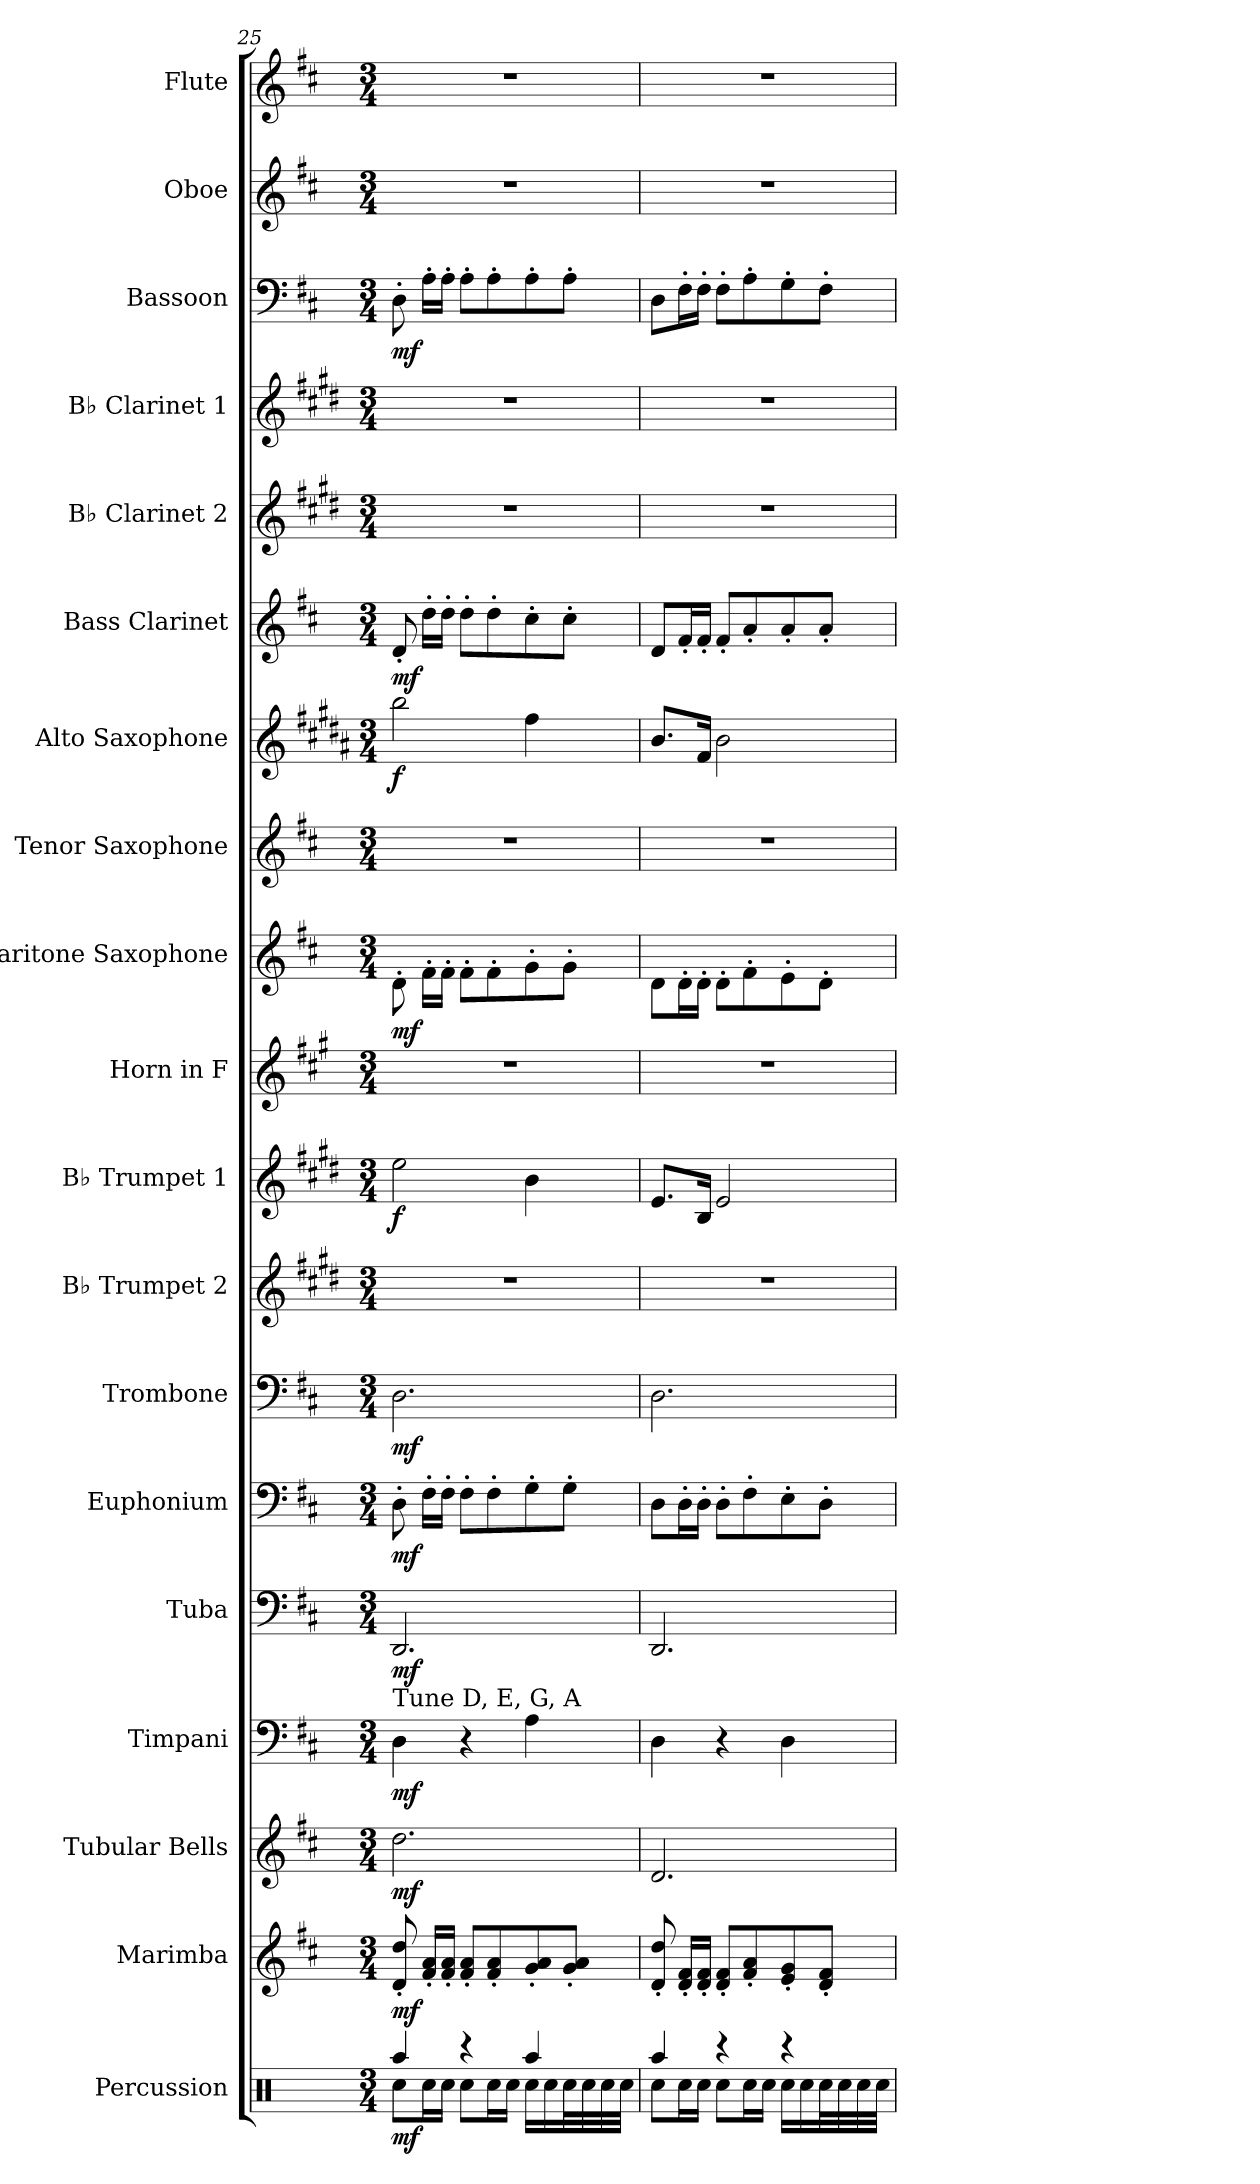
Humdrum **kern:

**kern	**dynam	**kern	**dynam	**kern	**dynam	**kern	**dynam	**kern	**dynam	**kern	**dynam	**kern	**dynam	**kern	**kern	**dynam	**kern	**kern	**dynam	**kern	**kern	**dynam	**kern	**dynam	**kern	**kern	**kern	**dynam	**kern	**kern
*part19	*part19	*part18	*part18	*part17	*part17	*part16	*part16	*part15	*part15	*part14	*part14	*part13	*part13	*part12	*part11	*part11	*part10	*part9	*part9	*part8	*part7	*part7	*part6	*part6	*part5	*part4	*part3	*part3	*part2	*part1
*staff19	*staff19	*staff18	*staff18	*staff17	*staff17	*staff16	*staff16	*staff15	*staff15	*staff14	*staff14	*staff13	*staff13	*staff12	*staff11	*staff11	*staff10	*staff9	*staff9	*staff8	*staff7	*staff7	*staff6	*staff6	*staff5	*staff4	*staff3	*staff3	*staff2	*staff1
*I"Percussion	*	*I"Marimba	*	*I"Tubular Bells	*	*I"Timpani	*	*I"Tuba	*	*I"Euphonium	*	*I"Trombone	*	*I"B♭ Trumpet 2	*I"B♭ Trumpet 1	*	*I"Horn in F	*I"Baritone Saxophone	*	*I"Tenor Saxophone	*I"Alto Saxophone	*	*I"Bass Clarinet	*	*I"B♭ Clarinet 2	*I"B♭ Clarinet 1	*I"Bassoon	*	*I"Oboe	*I"Flute
*I'Perc.	*	*I'Mrm.	*	*I'T.B.	*	*I'Timp.	*	*I'Tba.	*	*I'Euph.	*	*I'Tbn.	*	*I'B♭ Tpt. 2	*I'B♭ Tpt. 1	*	*	*I'Bar. Sax.	*	*I'T. Sax.	*I'A. Sax.	*	*I'B. Cl.	*	*I'B♭ Cl. 2	*I'B♭ Cl. 1	*I'Bsn.	*	*I'Ob.	*I'Fl.
!!LO:PB:g=z
*clefX	*	*clefG2	*	*clefG2	*	*clefF4	*	*clefF4	*	*clefF4	*	*clefF4	*	*clefG2	*clefG2	*	*clefG2	*clefG2	*	*clefG2	*clefG2	*	*clefG2	*	*clefG2	*clefG2	*clefF4	*	*clefG2	*clefG2
*	*	*	*	*	*	*	*	*	*	*	*	*	*	*ITrd1c2	*ITrd1c2	*	*ITrd4c7	*ITrd12c21	*	*ITrd8c14	*ITrd5c9	*	*ITrd8c14	*	*ITrd1c2	*ITrd1c2	*	*	*	*
*k[]	*	*k[f#c#]	*	*k[f#c#]	*	*k[f#c#]	*	*k[f#c#]	*	*k[f#c#]	*	*k[f#c#]	*	*k[f#c#]	*k[f#c#]	*	*k[f#c#]	*k[f#c#]	*	*k[f#c#]	*k[f#c#]	*	*k[f#c#]	*	*k[f#c#]	*k[f#c#]	*k[f#c#]	*	*k[f#c#]	*k[f#c#]
*M3/4	*	*M3/4	*	*M3/4	*	*M3/4	*	*M3/4	*	*M3/4	*	*M3/4	*	*M3/4	*M3/4	*	*M3/4	*M3/4	*	*M3/4	*M3/4	*	*M3/4	*	*M3/4	*M3/4	*M3/4	*	*M3/4	*M3/4
=25	=25	=25	=25	=25	=25	=25	=25	=25	=25	=25	=25	=25	=25	=25	=25	=25	=25	=25	=25	=25	=25	=25	=25	=25	=25	=25	=25	=25	=25	=25
*^	*	*	*	*	*	*	*	*	*	*	*	*	*	*	*	*	*	*	*	*	*	*	*	*	*	*	*	*	*	*
!	!	!	!	!	!	!	!LO:TX:a:t=Tune D, E, G, A	!	!	!	!	!	!	!	!	!	!	!	!	!	!	!	!	!	!	!	!	!	!	!	!
!	!	!LO:DY:b	!	!LO:DY:b	!	!LO:DY:b	!	!LO:DY:b	!	!LO:DY:b	!	!LO:DY:b	!	!LO:DY:b	!	!	!LO:DY:b	!	!	!LO:DY:b	!	!	!LO:DY:b	!	!LO:DY:b	!	!	!	!LO:DY:b	!	!
4Raa/	8Rcc\L	mf	8d/' 8dd/'	mf	2.dd\	mf	4D\	mf	2.DD/	mf	8D'\	mf	2.D\	mf	2.r	2dd\	f	2.r	8D'\	mf	2.r	2dd\	f	8D'/	mf	2.r	2.r	8D'\	mf	2.r	2.r
.	16Rcc\L	.	16f#/' 16a/'LL	.	.	.	.	.	.	.	16F#'\LL	.	.	.	.	.	.	.	16F#'\LL	.	.	.	.	16d'\LL	.	.	.	16A'\LL	.	.	.
.	16Rcc\JJ	.	16f#/' 16a/'JJ	.	.	.	.	.	.	.	16F#'\JJ	.	.	.	.	.	.	.	16F#'\JJ	.	.	.	.	16d'\JJ	.	.	.	16A'\JJ	.	.	.
4r	8Rcc\L	.	8f#/' 8a/'L	.	.	.	4r	.	.	.	8F#'\L	.	.	.	.	.	.	.	8F#'\L	.	.	.	.	8d'\L	.	.	.	8A'\L	.	.	.
.	16Rcc\L	.	8f#/' 8a/'	.	.	.	.	.	.	.	8F#'\	.	.	.	.	.	.	.	8F#'\	.	.	.	.	8d'\	.	.	.	8A'\	.	.	.
.	16Rcc\JJ	.	.	.	.	.	.	.	.	.	.	.	.	.	.	.	.	.	.	.	.	.	.	.	.	.	.	.	.	.	.
4Raa/	16Rcc\LL	.	8g/' 8a/'	.	.	.	4A\	.	.	.	8G'\	.	.	.	.	4a\	.	.	8G'\	.	.	4a\	.	8c#'\	.	.	.	8A'\	.	.	.
.	16Rcc\	.	.	.	.	.	.	.	.	.	.	.	.	.	.	.	.	.	.	.	.	.	.	.	.	.	.	.	.	.	.
.	32Rcc\L	.	8g/' 8a/'J	.	.	.	.	.	.	.	8G'\J	.	.	.	.	.	.	.	8G'\J	.	.	.	.	8c#'\J	.	.	.	8A'\J	.	.	.
.	32Rcc\	.	.	.	.	.	.	.	.	.	.	.	.	.	.	.	.	.	.	.	.	.	.	.	.	.	.	.	.	.	.
.	32Rcc\	.	.	.	.	.	.	.	.	.	.	.	.	.	.	.	.	.	.	.	.	.	.	.	.	.	.	.	.	.	.
.	32Rcc\JJJ	.	.	.	.	.	.	.	.	.	.	.	.	.	.	.	.	.	.	.	.	.	.	.	.	.	.	.	.	.	.
=26	=26	=26	=26	=26	=26	=26	=26	=26	=26	=26	=26	=26	=26	=26	=26	=26	=26	=26	=26	=26	=26	=26	=26	=26	=26	=26	=26	=26	=26	=26	=26
4Raa/	8Rcc\L	.	8d/' 8dd/'	.	2.d/	.	4D\	.	2.DD/	.	8D\L	.	2.D\	.	2.r	8.d/L	.	2.r	8D\L	.	2.r	8.d/L	.	8D/L	.	2.r	2.r	8D\L	.	2.r	2.r
.	16Rcc\L	.	16d/' 16f#/'LL	.	.	.	.	.	.	.	16D'\L	.	.	.	.	.	.	.	16D'\L	.	.	.	.	16F#'/L	.	.	.	16F#'\L	.	.	.
.	16Rcc\JJ	.	16d/' 16f#/'JJ	.	.	.	.	.	.	.	16D'\JJ	.	.	.	.	16A/Jk	.	.	16D'\JJ	.	.	16A/Jk	.	16F#'/JJ	.	.	.	16F#'\JJ	.	.	.
4r	8Rcc\L	.	8d/' 8f#/'L	.	.	.	4r	.	.	.	8D'\L	.	.	.	.	2d/	.	.	8D'\L	.	.	2d\	.	8F#'/L	.	.	.	8F#'\L	.	.	.
.	16Rcc\L	.	8f#/' 8a/'	.	.	.	.	.	.	.	8F#'\	.	.	.	.	.	.	.	8F#'\	.	.	.	.	8A'/	.	.	.	8A'\	.	.	.
.	16Rcc\JJ	.	.	.	.	.	.	.	.	.	.	.	.	.	.	.	.	.	.	.	.	.	.	.	.	.	.	.	.	.	.
4r	16Rcc\LL	.	8e/' 8g/'	.	.	.	4D\	.	.	.	8E'\	.	.	.	.	.	.	.	8E'\	.	.	.	.	8A'/	.	.	.	8G'\	.	.	.
.	16Rcc\	.	.	.	.	.	.	.	.	.	.	.	.	.	.	.	.	.	.	.	.	.	.	.	.	.	.	.	.	.	.
.	32Rcc\L	.	8d/' 8f#/'J	.	.	.	.	.	.	.	8D'\J	.	.	.	.	.	.	.	8D'\J	.	.	.	.	8A'/J	.	.	.	8F#'\J	.	.	.
.	32Rcc\	.	.	.	.	.	.	.	.	.	.	.	.	.	.	.	.	.	.	.	.	.	.	.	.	.	.	.	.	.	.
.	32Rcc\	.	.	.	.	.	.	.	.	.	.	.	.	.	.	.	.	.	.	.	.	.	.	.	.	.	.	.	.	.	.
.	32Rcc\JJJ	.	.	.	.	.	.	.	.	.	.	.	.	.	.	.	.	.	.	.	.	.	.	.	.	.	.	.	.	.	.
*v	*v	*	*	*	*	*	*	*	*	*	*	*	*	*	*	*	*	*	*	*	*	*	*	*	*	*	*	*	*	*	*
=	=	=	=	=	=	=	=	=	=	=	=	=	=	=	=	=	=	=	=	=	=	=	=	=	=	=	=	=	=	=
*-	*-	*-	*-	*-	*-	*-	*-	*-	*-	*-	*-	*-	*-	*-	*-	*-	*-	*-	*-	*-	*-	*-	*-	*-	*-	*-	*-	*-	*-	*-
